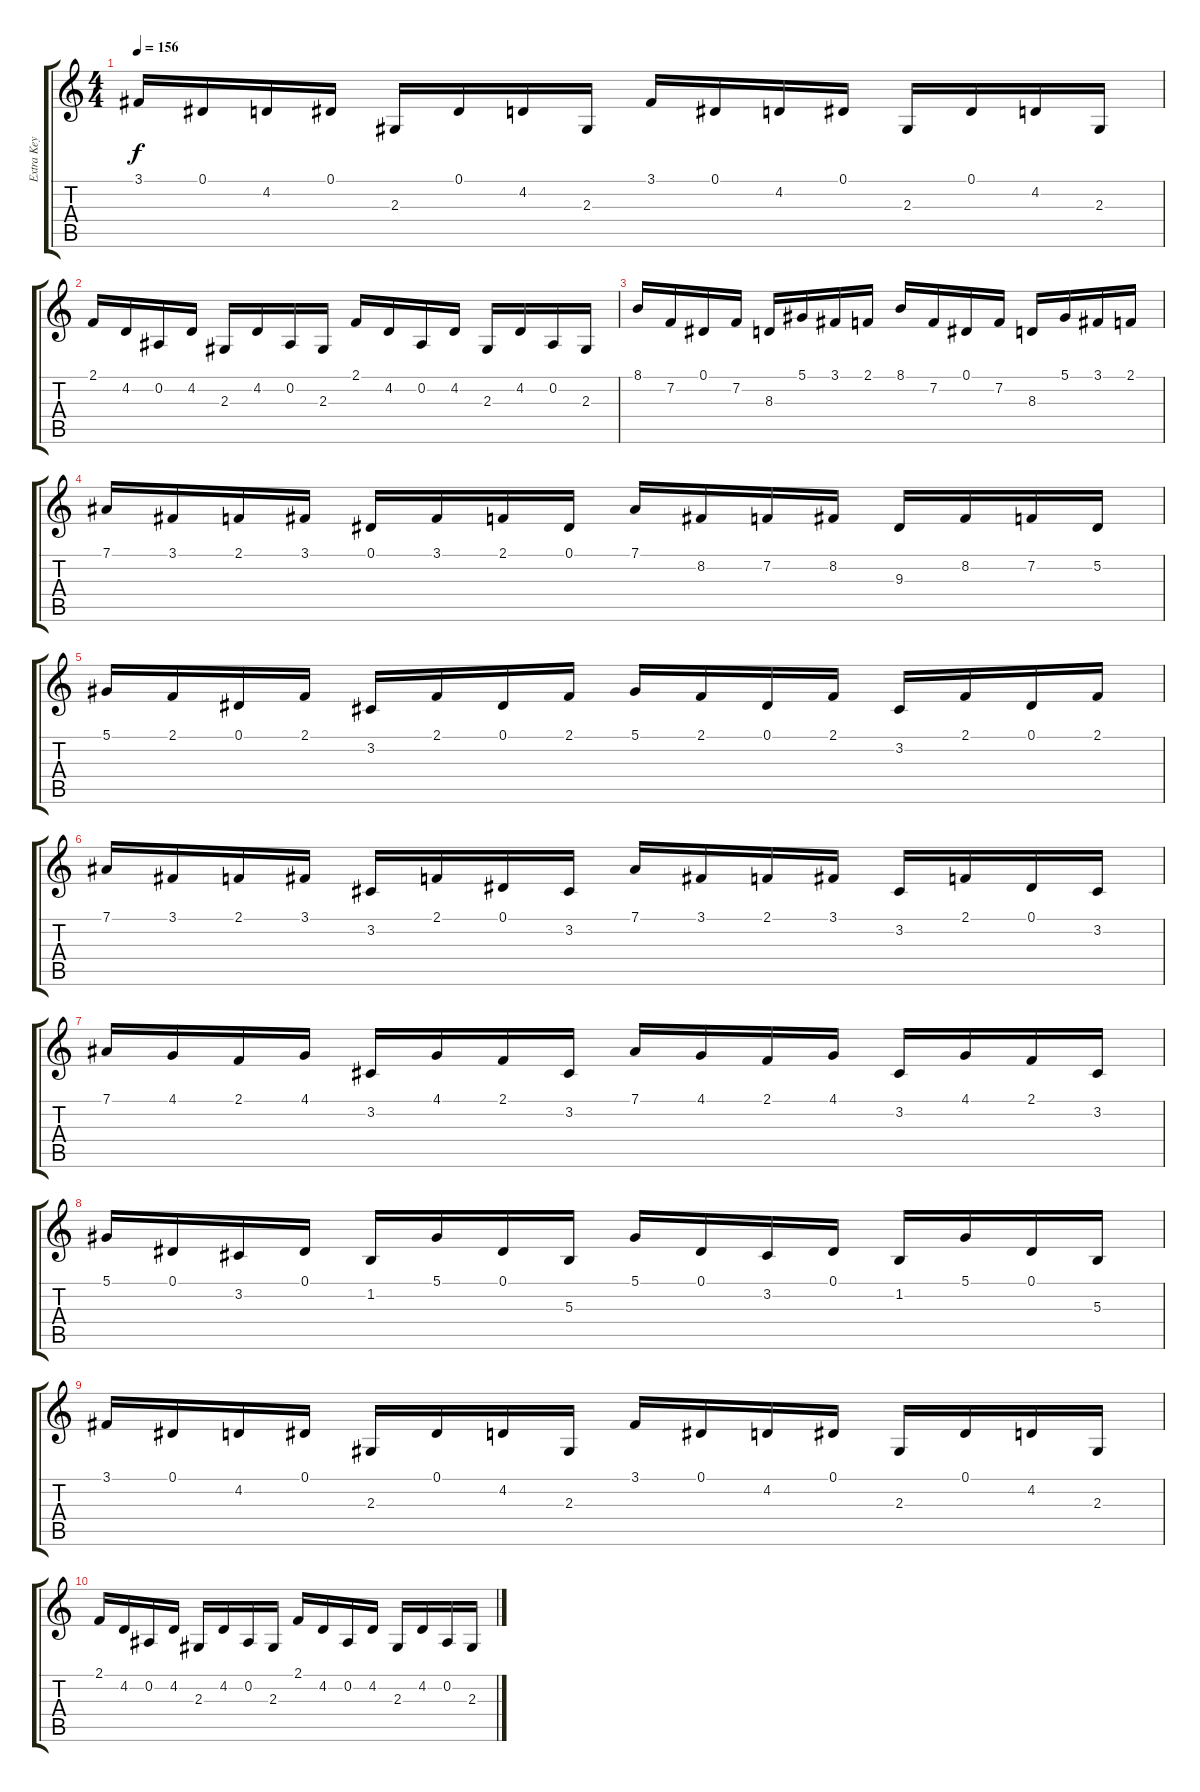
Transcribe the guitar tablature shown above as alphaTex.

\track ("Extra Key" "Extra Key") {instrument harpsichord}
\staff {score tabs}
\tuning (Eb4 Bb3 Gb3 Db3 Ab2 Eb2) {hide}
\ts (4 4)
\tempo 156
\clef g2
\ks c
3.1.16{dy f} 0.1.16 4.2.16 0.1.16 2.3.16 0.1.16 4.2.16 2.3.16 3.1.16 0.1.16 4.2.16 0.1.16 2.3.16 0.1.16 4.2.16 2.3.16 |
2.1.16 4.2.16 0.2.16 4.2.16 2.3.16 4.2.16 0.2.16 2.3.16 2.1.16 4.2.16 0.2.16 4.2.16 2.3.16 4.2.16 0.2.16 2.3.16 |
8.1.16 7.2.16 0.1.16 7.2.16 8.3.16 5.1.16 3.1.16 2.1.16 8.1.16 7.2.16 0.1.16 7.2.16 8.3.16 5.1.16 3.1.16 2.1.16 |
7.1.16 3.1.16 2.1.16 3.1.16 0.1.16 3.1.16 2.1.16 0.1.16 7.1.16 8.2.16 7.2.16 8.2.16 9.3.16 8.2.16 7.2.16 5.2.16 |
5.1.16 2.1.16 0.1.16 2.1.16 3.2.16 2.1.16 0.1.16 2.1.16 5.1.16 2.1.16 0.1.16 2.1.16 3.2.16 2.1.16 0.1.16 2.1.16 |
7.1.16 3.1.16 2.1.16 3.1.16 3.2.16 2.1.16 0.1.16 3.2.16 7.1.16 3.1.16 2.1.16 3.1.16 3.2.16 2.1.16 0.1.16 3.2.16 |
7.1.16 4.1.16 2.1.16 4.1.16 3.2.16 4.1.16 2.1.16 3.2.16 7.1.16 4.1.16 2.1.16 4.1.16 3.2.16 4.1.16 2.1.16 3.2.16 |
5.1.16 0.1.16 3.2.16 0.1.16 1.2.16 5.1.16 0.1.16 5.3.16 5.1.16 0.1.16 3.2.16 0.1.16 1.2.16 5.1.16 0.1.16 5.3.16 |
3.1.16 0.1.16 4.2.16 0.1.16 2.3.16 0.1.16 4.2.16 2.3.16 3.1.16 0.1.16 4.2.16 0.1.16 2.3.16 0.1.16 4.2.16 2.3.16 |
2.1.16 4.2.16 0.2.16 4.2.16 2.3.16 4.2.16 0.2.16 2.3.16 2.1.16 4.2.16 0.2.16 4.2.16 2.3.16 4.2.16 0.2.16 2.3.16
